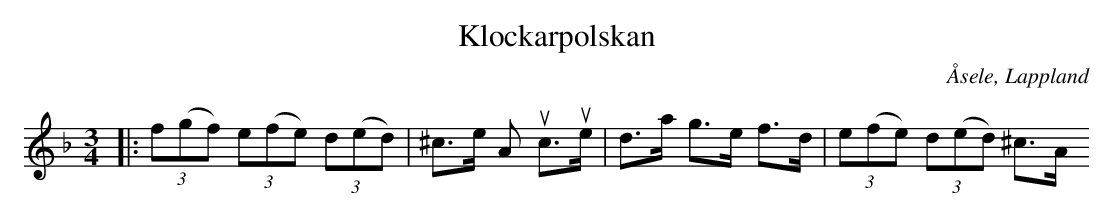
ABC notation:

X:1
T:Klockarpolskan
O:Åsele, Lappland
M:3/4
L:1/8
K:Dm
|: (3f(gf) (3e(fe) (3d(ed) | ^c>e A uc>ue | d>a g>e f>d | (3e(fe) (3d(ed) ^c>A
